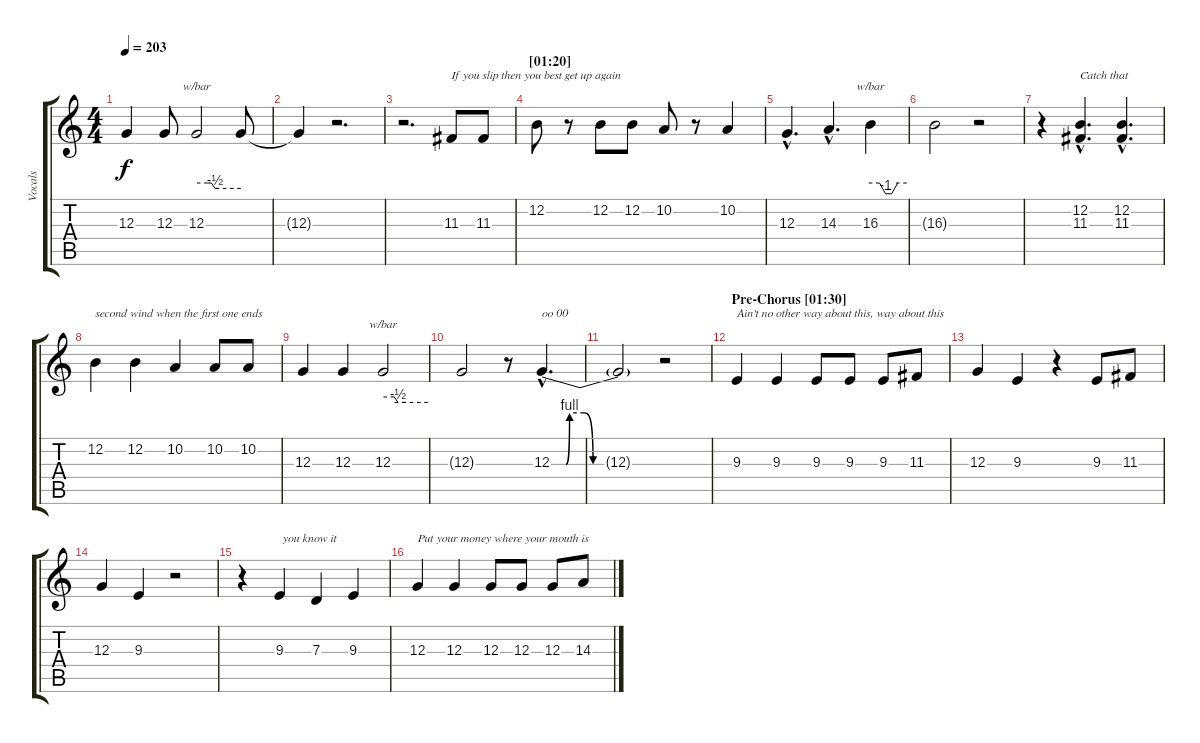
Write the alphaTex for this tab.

\track ("Vocals" "Vocals") {instrument accordion}
\staff {score tabs}
\tuning (E4 B3 G3 D3 A2 E2) {hide}
\ts (4 4)
\tempo 203
\clef g2
\ks c
12.3.4{dy f} 12.3.8 12.3.2{tbe (custom default 0 0 15 0 20 0 25 -2 30 -2 60 -2)} 12.3{t}.8 |
12.3{t}.4 r.2{d} |
r.2{d} 11.3.8{txt "If you slip then you best get up again "} 11.3.8 |
\section ("" "[01:20]")
12.2.8 r.8 12.2.8 12.2.8 10.2.8 r.8 10.2.4 |
12.3{hac}.4{d} 14.3{hac}.4{d} 16.3.4{tbe (custom default 0 0 15 0 25 -4 35 -4 45 0 60 0)} |
16.3{t}.2 r.2 |
r.4 (12.2{hac} 11.3{hac}).4{d txt "Catch that"} (12.2{hac} 11.3{hac}).4{d} |
12.2.4{txt "second wind when the first one ends"} 12.2.4 10.2.4 10.2.8 10.2.8 |
12.3.4 12.3.4 12.3.2{tbe (custom default 0 0 15 0 20 -2 30 -2 60 -2)} |
12.3{t}.2 r.8 12.3{be (custom 0 0 8 0 10 4 18 4 23 0 60 0) hac}.4{d txt "oo 00"} |
12.3{t}.2 r.2 |
\section ("" "Pre-Chorus [01:30]")
9.3.4{txt "Ain't no other way about this, way about this"} 9.3.4 9.3.8 9.3.8 9.3.8 11.3.8 |
12.3.4 9.3.4 r.4 9.3.8 11.3.8 |
12.3.4 9.3.4 r.2 |
r.4 9.3.4{txt " you know it "} 7.3.4 9.3.4 |
12.3.4{txt "Put your money where your mouth is"} 12.3.4 12.3.8 12.3.8 12.3.8 14.3.8
